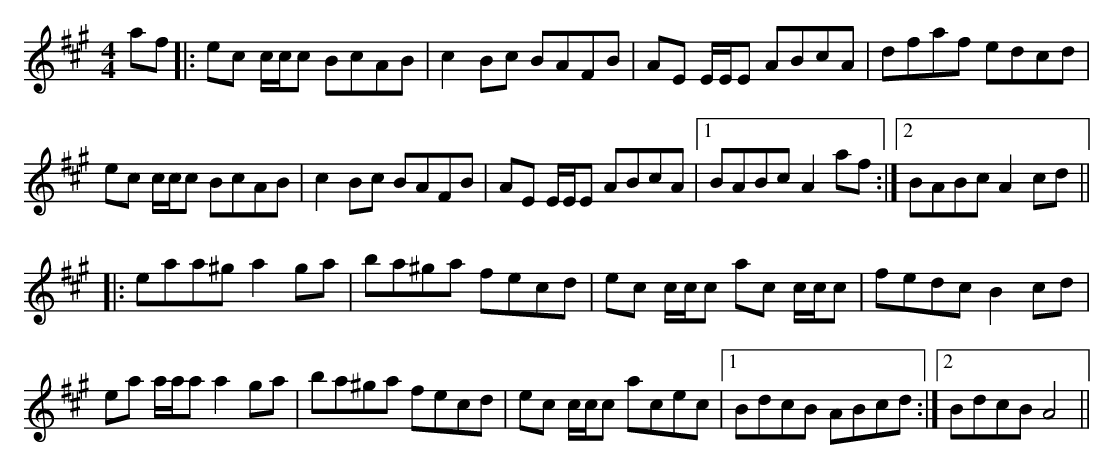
X:1
M:4/4
K:A
af|:ec c/c/c BcAB|c2Bc BAFB|AE E/E/E ABcA|dfaf edcd|
ec c/c/c BcAB|c2Bc BAFB|AE E/E/E ABcA|1 BABc A2 af:|2 BABc A2 cd||
|:eaa^g a2ga|ba^ga fecd|ec c/c/c ac c/c/c|fedc B2cd|
ea a/a/a a2ga|ba^ga fecd|ec c/c/c acec|1 BdcB ABcd:|2 BdcB A4||
